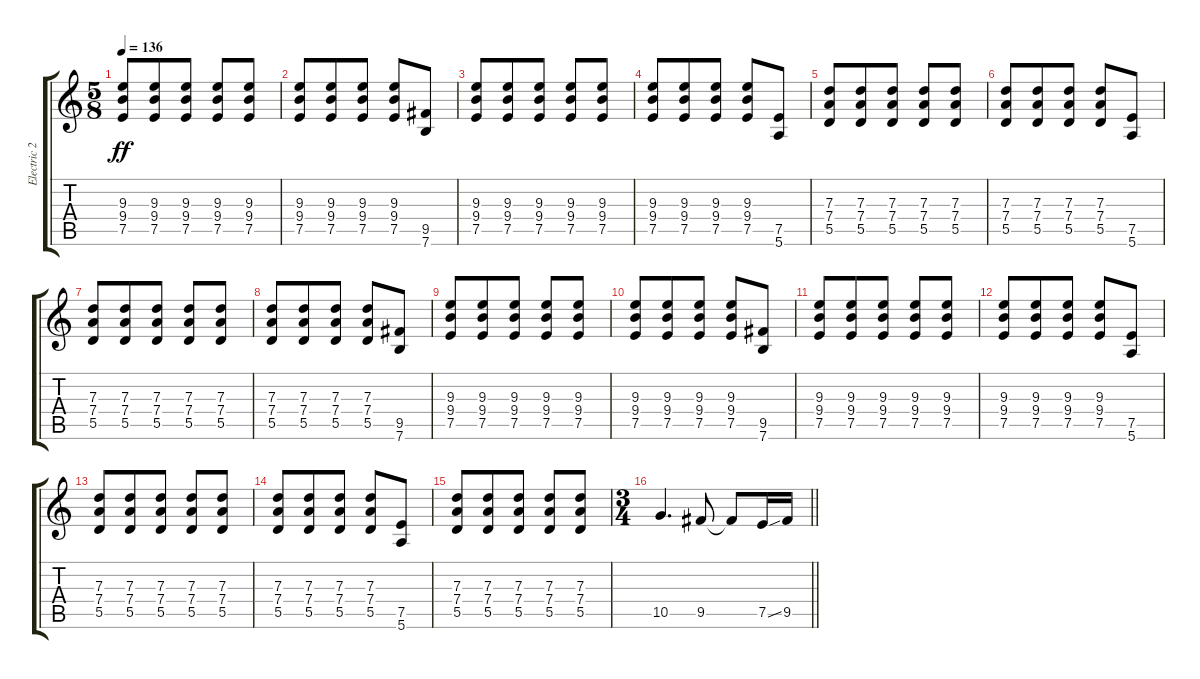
\track ("Electric 2" "Electric 2") {instrument distortionguitar}
\staff {score tabs}
\tuning (E4 B3 G3 D3 A2 E2) {hide}
\ts (5 8)
\tempo 136
\clef g2
\ks c
(9.3 9.4 7.5).8{dy ff} (9.3 9.4 7.5).8 (9.3 9.4 7.5).8 (9.3 9.4 7.5).8 (9.3 9.4 7.5).8 |
(9.3 9.4 7.5).8 (9.3 9.4 7.5).8 (9.3 9.4 7.5).8 (9.3 9.4 7.5).8 (9.5 7.6).8 |
(9.3 9.4 7.5).8 (9.3 9.4 7.5).8 (9.3 9.4 7.5).8 (9.3 9.4 7.5).8 (9.3 9.4 7.5).8 |
(9.3 9.4 7.5).8 (9.3 9.4 7.5).8 (9.3 9.4 7.5).8 (9.3 9.4 7.5).8 (7.5 5.6).8 |
(7.3 7.4 5.5).8 (7.3 7.4 5.5).8 (7.3 7.4 5.5).8 (7.3 7.4 5.5).8 (7.3 7.4 5.5).8 |
(7.3 7.4 5.5).8 (7.3 7.4 5.5).8 (7.3 7.4 5.5).8 (7.3 7.4 5.5).8 (7.5 5.6).8 |
(7.3 7.4 5.5).8 (7.3 7.4 5.5).8 (7.3 7.4 5.5).8 (7.3 7.4 5.5).8 (7.3 7.4 5.5).8 |
(7.3 7.4 5.5).8 (7.3 7.4 5.5).8 (7.3 7.4 5.5).8 (7.3 7.4 5.5).8 (9.5 7.6).8 |
(9.3 9.4 7.5).8 (9.3 9.4 7.5).8 (9.3 9.4 7.5).8 (9.3 9.4 7.5).8 (9.3 9.4 7.5).8 |
(9.3 9.4 7.5).8 (9.3 9.4 7.5).8 (9.3 9.4 7.5).8 (9.3 9.4 7.5).8 (9.5 7.6).8 |
(9.3 9.4 7.5).8 (9.3 9.4 7.5).8 (9.3 9.4 7.5).8 (9.3 9.4 7.5).8 (9.3 9.4 7.5).8 |
(9.3 9.4 7.5).8 (9.3 9.4 7.5).8 (9.3 9.4 7.5).8 (9.3 9.4 7.5).8 (7.5 5.6).8 |
(7.3 7.4 5.5).8 (7.3 7.4 5.5).8 (7.3 7.4 5.5).8 (7.3 7.4 5.5).8 (7.3 7.4 5.5).8 |
(7.3 7.4 5.5).8 (7.3 7.4 5.5).8 (7.3 7.4 5.5).8 (7.3 7.4 5.5).8 (7.5 5.6).8 |
(7.3 7.4 5.5).8 (7.3 7.4 5.5).8 (7.3 7.4 5.5).8 (7.3 7.4 5.5).8 (7.3 7.4 5.5).8 |
\ts (3 4)
\barLineRight lightlight
10.5.4{d} 9.5.8 9.5{t}.8 7.5{ss}.16 9.5.16
